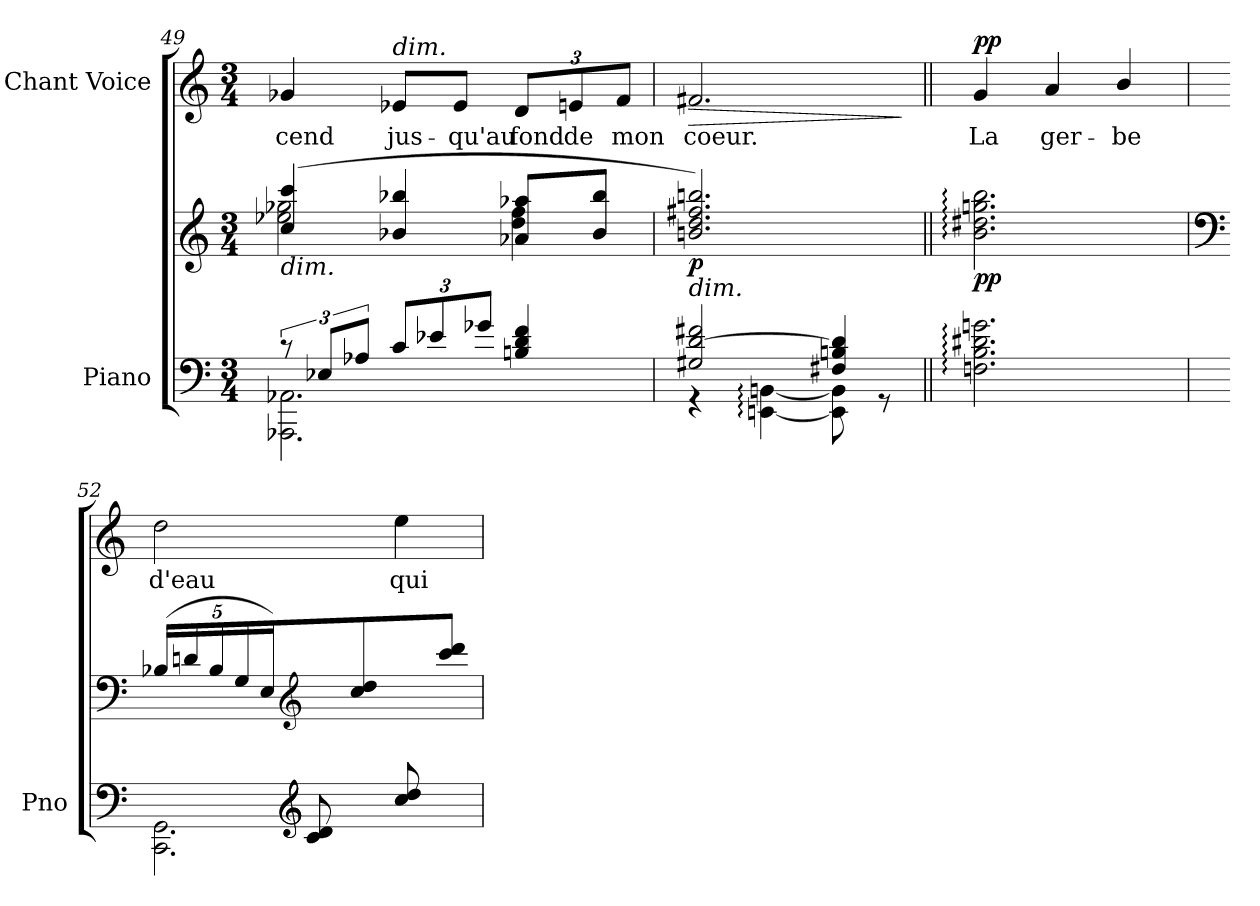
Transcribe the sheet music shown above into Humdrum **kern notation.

**kern	**kern	**dynam	**kern	**text	**dynam
*part2	*part2	*part2	*part1	*part1	*part1
*staff3	*staff2	*staff2/3	*staff1	*staff1	*staff1
*I"Piano	*	*	*I"Chant Voice	*	*
*I'Pno	*	*	*	*	*
!!LO:PB:g=z
*clefF4	*clefG2	*	*clefG2	*	*
*k[]	*k[]	*	*k[]	*	*
*M3/4	*M3/4	*	*M3/4	*	*
=49	=49	=49	=49	=49	=49
*^	*^	*	*	*	*
!	!	!LO:TX:b:i:t=dim.	!	!	!	!	!
!	!	!	!	!	!	!LO:LY:b	!
12r	2.AAA-X\ 2.AA-X\	(>4cc/ 4ccc/	2ee-X\ 2gg-X\	.	4g-X/	-cend	.
12E-X/L	.	.	.	.	.	.	.
12A-X/J	.	.	.	.	.	.	.
*Xbrackettup	*	*	*	*	*	*	*
!	!	!	!	!	!LO:TX:a:i:t=dim.	!	!
!	!	!	!	!	!	!LO:LY:b	!
12c/L	.	4b-X/ 4bb-X/	.	.	8e-X/L	jus-	.
12e-X/	.	.	.	.	.	.	.
!	!	!	!	!	!	!LO:LY:b	!
.	.	.	.	.	8e-/J	-qu'au	.
12g-X/J	.	.	.	.	.	.	.
!	!	!	!	!	!	!LO:LY:b	!
4Bn/ 4d/ 4f/	.	8a-X/ 8aa-X/L	4dd\ 4ff\	.	12d/L	fond	.
!	!	!	!	!	!	!LO:LY:b	!
.	.	.	.	.	12en/	de	.
.	.	8b-/ 8bb-/J	.	.	.	.	.
!	!	!	!	!	!	!LO:LY:b	!
.	.	.	.	.	12f/J	mon	.
*	*	*v	*v	*	*	*	*
=50	=50	=50	=50	=50	=50	=50
!	!	!	!	!LO:TX:b:B:t=rit.	!	!
!	!	!LO:TX:b:i:t=dim.	!	!	!	!
!	!	!	!LO:DY:b	!	!LO:LY:b	!LO:HP:b
*	*	*	*	*^	*	*
2G#X/ [2d/ 2f#X/	4r	2.bn/ 2.dd/ 2.ff#X/ 2.bbn/)	p	2.f#X/	4ryy	coeur.	>
*	*	*	*	*MM60	*	*	*
.	[4EEn\: [4BBn\:	.	.	.	2ryy	.	.
4F#X/ 4Bn/ 4d/]	8EE\] 8BB\]	.	.	.	.	.	.
.	8r	.	.	.	.	.	.
*v	*v	*	*	*	*	*	*
.	.	.	.	.	.	]
*	*	*	*v	*v	*	*
=51||	=51||	=51||	=51||	=51||	=51||
*	*	*	*MM76	*	*
*	*	*	*^	*	*
!	!	!	!LO:TX:a:B:t=Poco mosso	!	!	!
!	!	!LO:DY:b	!	!	!LO:LY:b	!LO:DY:a
*	*	*	*v	*v	*	*
2.Fn\: 2.B\: 2.d#X\: 2.gn\:	2.b\: 2.dd#X\: 2.ggn\: 2.bb\:	pp	4g/	La	pp
!	!	!	!	!LO:LY:b	!
.	.	.	4a/	ger-	.
!	!	!	!	!LO:LY:b	!
.	.	.	4b/	-be	.
=52	=52	=52	=52	=52	=52
*	*clefF4	*	*	*	*
*^	*	*	*	*	*
*	*^	*	*	*	*	*
*	*	*	*Xbrackettup	*	*	*	*
*	*	*	*^	*	*	*	*
!	!	!	!	!	!	!	!LO:LY:b	!
4ryy	4ryy	2.CC\ 2.GG\	(<20B-X/LL	2.ryy	.	2dd\	d'eau	.
.	.	.	20dn/	.	.	.	.	.
.	.	.	20B-/	.	.	.	.	.
.	.	.	20G/	.	.	.	.	.
.	.	.	20E/JJ)	.	.	.	.	.
*clefG2	*	*	*clefG2	*	*	*	*	*
(>8c/ 8d/L	2ryy	.	8ryy	.	.	.	.	.
8ryy	.	.	8cc\ 8dd\J)	.	.	.	.	.
!	!	!	!	!	!	!	!LO:LY:b	!
(>8cc/ 8dd/L	.	.	8ryy	.	.	4ee\	qui	.
8ryy	.	.	8ccc\ 8ddd\J)	.	.	.	.	.
*v	*v	*v	*	*	*	*	*	*
*	*v	*v	*	*	*	*
=	=	=	=	=	=
*-	*-	*-	*-	*-	*-
